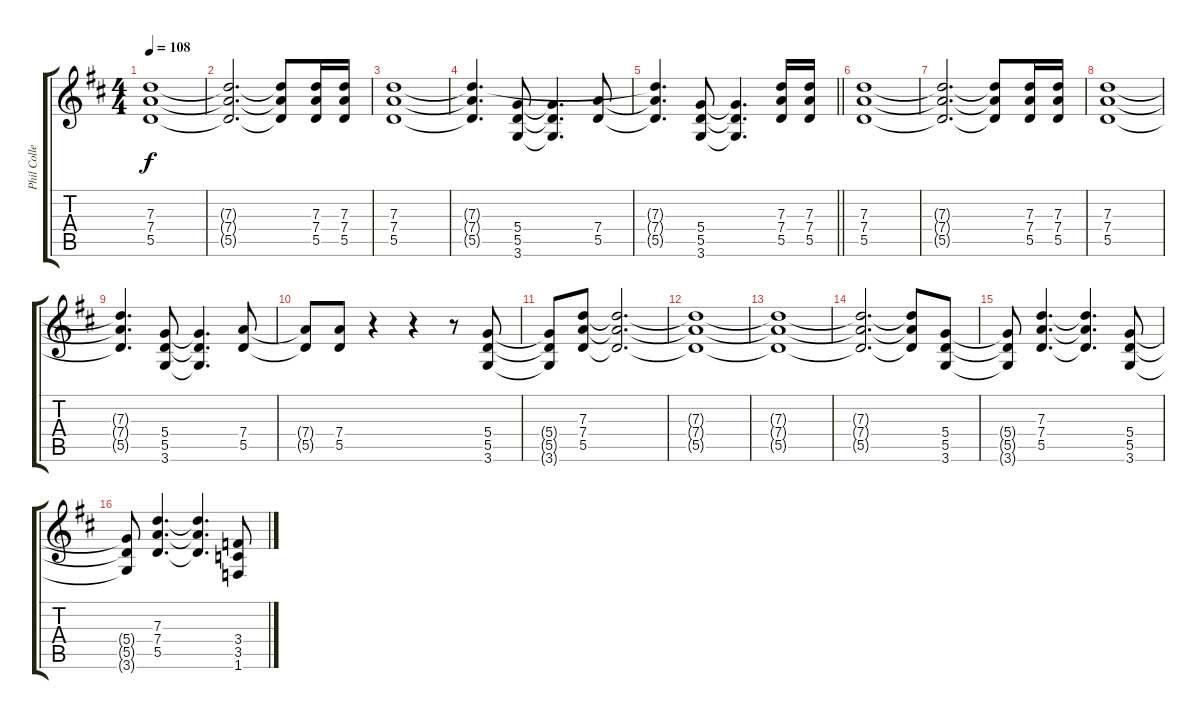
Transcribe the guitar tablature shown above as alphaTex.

\track ("Phil Collen" "Phil Colle") {instrument distortionguitar}
\staff {score tabs}
\tuning (E4 B3 G3 D3 A2 E2) {hide}
\ts (4 4)
\tempo 108
\clef g2
\ks d
(7.3 7.4 5.5).1{dy f} |
(7.3{t} 7.4{t} 5.5{t}).2{d} (7.3{t} 7.4{t} 5.5{t}).8 (7.3 7.4 5.5).16 (7.3 7.4 5.5).16 |
(7.3 7.4 5.5).1 |
(7.3{t} 7.4{t} 5.5{t}).4{d} (5.4 5.5 3.6).8 (5.4{t} 5.5{t} 3.6{t}).4{d} (7.4 5.5).8 |
\barLineRight lightlight
(7.3{t} 7.4{t} 5.5{t}).4{d} (5.4 5.5 3.6).8 (5.4{t} 5.5{t} 3.6{t}).4{d} (7.3 7.4 5.5).16 (7.3 7.4 5.5).16 |
(7.3 7.4 5.5).1 |
(7.3{t} 7.4{t} 5.5{t}).2{d} (7.3{t} 7.4{t} 5.5{t}).8 (7.3 7.4 5.5).16 (7.3 7.4 5.5).16 |
(7.3 7.4 5.5).1 |
(7.3{t} 7.4{t} 5.5{t}).4{d} (5.4 5.5 3.6).8 (5.4{t} 5.5{t} 3.6{t}).4{d} (7.4 5.5).8 |
(7.4{t} 5.5{t}).8 (7.4 5.5).8 r.4 r.4 r.8 (5.4 5.5 3.6).8 |
(5.4{t} 5.5{t} 3.6{t}).8 (7.3 7.4 5.5).8 (7.3{t} 7.4{t} 5.5{t}).2{d} |
(7.3{t} 7.4{t} 5.5{t}).1 |
(7.3{t} 7.4{t} 5.5{t}).1 |
(7.3{t} 7.4{t} 5.5{t}).2{d} (7.3{t} 7.4{t} 5.5{t}).8 (5.4 5.5 3.6).8 |
(5.4{t} 5.5{t} 3.6{t}).8 (7.3 7.4 5.5).4{d} (7.3{t} 7.4{t} 5.5{t}).4{d} (5.4 5.5 3.6).8 |
(5.4{t} 5.5{t} 3.6{t}).8 (7.3 7.4 5.5).4{d} (7.3{t} 7.4{t} 5.5{t}).4{d} (3.4 3.5 1.6).8
